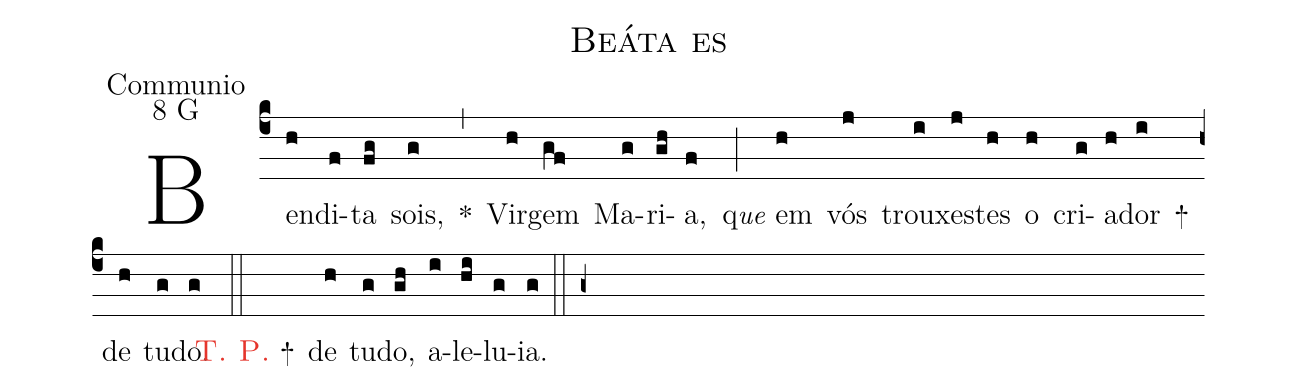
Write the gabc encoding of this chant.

name: Beáta es;
office-part: Communio;
mode: 8;
mode-differentia: G;
%%
(c4)

Ben(h)di(f)ta(fg) sois,(g) *(,) Vir(h)gem(gf) Ma(g)ri(gh)a,(f) (;) q<e>ue</e> em(h) vós(j) trou(i)xes(j)tes(h) o(h) cri(g)a(h)dor(i) +() de(h) tu(g)do.(g)

(::)

<c><sc>T. P.</sc></c> +() de(h) tu(g)do,(gh) a(i)le(hi)lu(g)ia.(g)

(::)

(g+)
